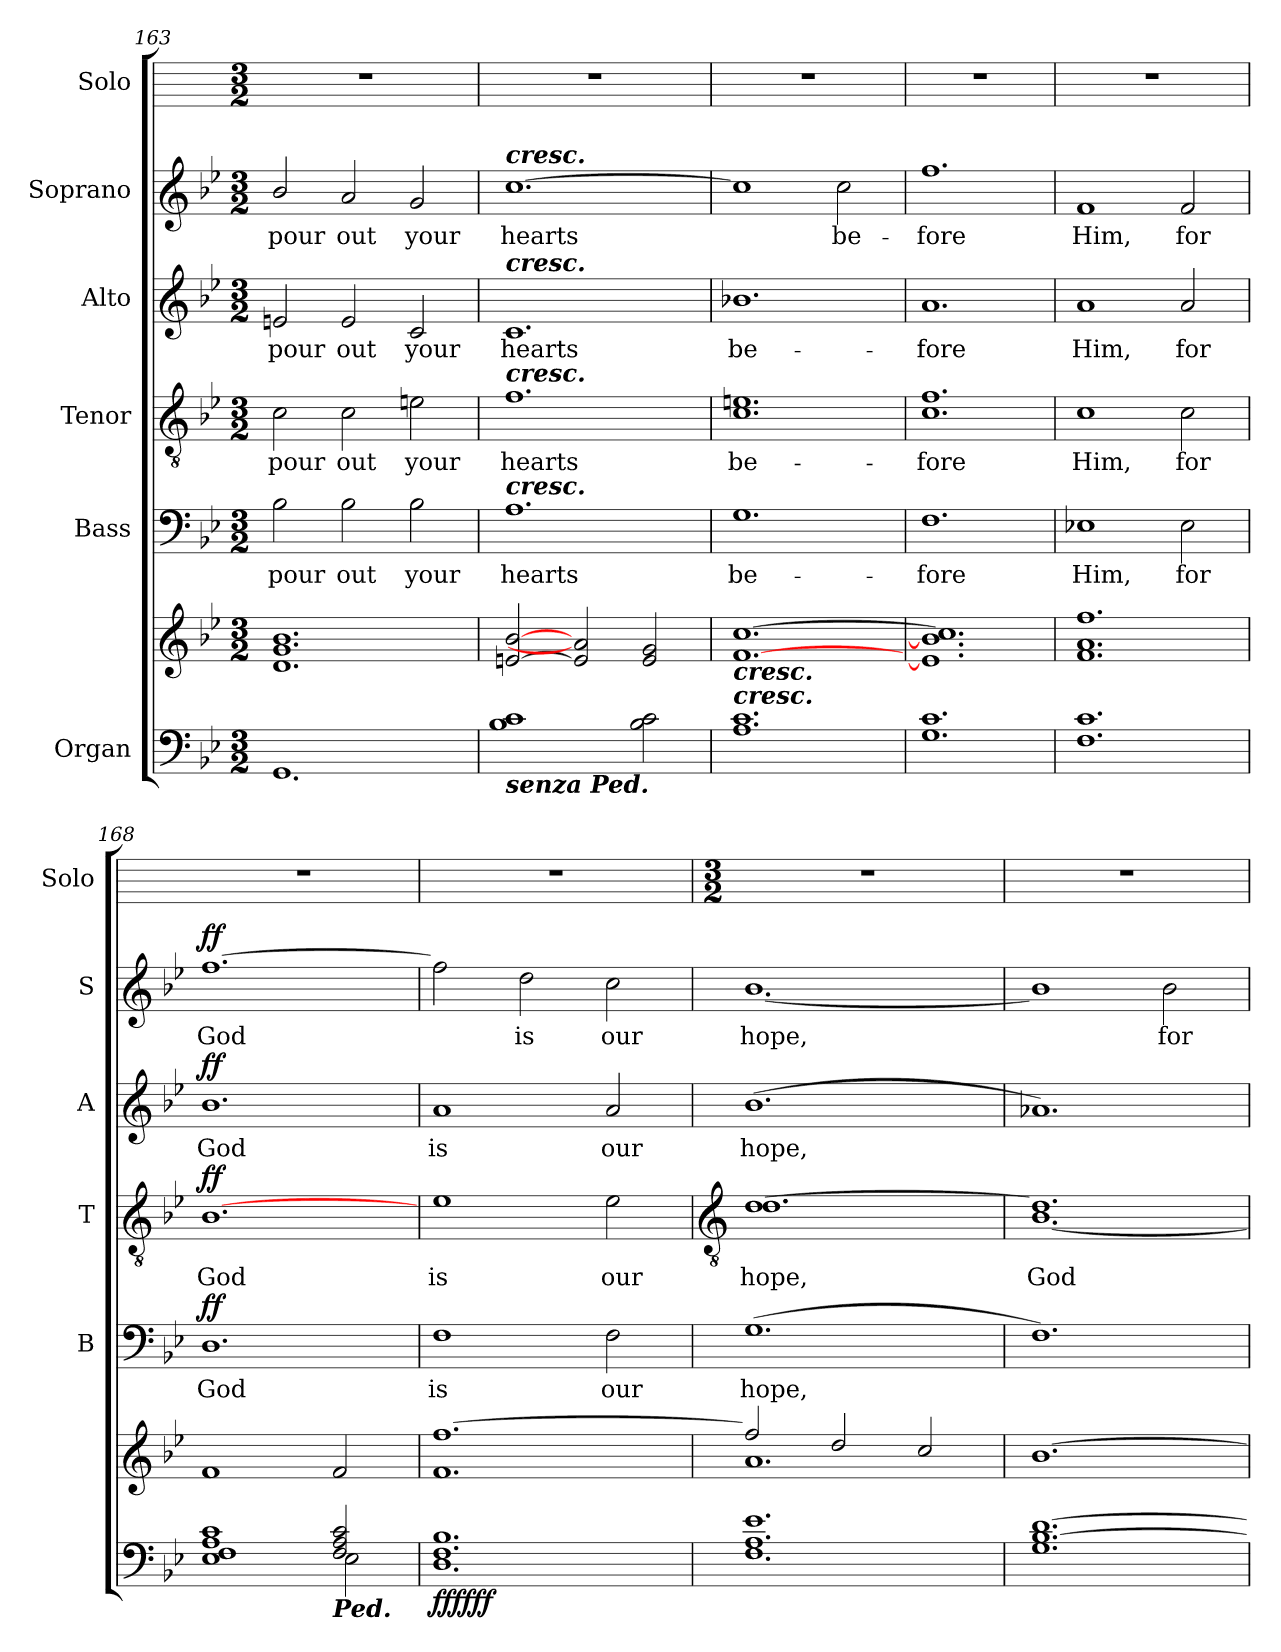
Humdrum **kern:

**kern	**kern	**dynam	**kern	**text	**dynam	**kern	**text	**dynam	**kern	**text	**dynam	**kern	**text	**dynam	**kern
*part6	*part6	*part6	*part5	*part5	*part5	*part4	*part4	*part4	*part3	*part3	*part3	*part2	*part2	*part2	*part1
*staff7	*staff6	*staff6/7	*staff5	*staff5	*staff5	*staff4	*staff4	*staff4	*staff3	*staff3	*staff3	*staff2	*staff2	*staff2	*staff1
*I"Organ	*	*	*I"Bass	*	*	*I"Tenor	*	*	*I"Alto	*	*	*I"Soprano	*	*	*I"Solo
*	*	*	*I'B	*	*	*I'T	*	*	*I'A	*	*	*I'S	*	*	*I'Solo
*clefF4	*clefG2	*	*clefF4	*	*	*clefGv2	*	*	*clefG2	*	*	*clefG2	*	*	*
*k[b-e-]	*k[b-e-]	*	*k[b-e-]	*	*	*k[b-e-]	*	*	*k[b-e-]	*	*	*k[b-e-]	*	*	*
*B-:	*B-:	*	*B-:	*	*	*B-:	*	*	*B-:	*	*	*B-:	*	*	*
*M3/2	*M3/2	*	*M3/2	*	*	*M3/2	*	*	*M3/2	*	*	*M3/2	*	*	*M3/2
=163	=163	=163	=163	=163	=163	=163	=163	=163	=163	=163	=163	=163	=163	=163	=163
*^	*^	*	*	*	*	*	*	*	*	*	*	*	*	*	*
!	!	!	!LO:N:vis=1	!	!	!LO:LY:b	!	!	!LO:LY:b	!	!	!LO:LY:b	!	!	!LO:LY:b	!	!
1.ryy	1.GG\	1.d/ 1.g/ 1.b-/	1.ryy	.	2B-\	pour	.	2c\	pour	.	2en/	pour	.	2b-/	pour	.	1.r
!	!	!	!	!	!	!LO:LY:b	!	!	!LO:LY:b	!	!	!LO:LY:b	!	!	!LO:LY:b	!	!
.	.	.	.	.	2B-	out	.	2c	out	.	2e	out	.	2a	out	.	.
!	!	!	!	!	!	!LO:LY:b	!	!	!LO:LY:b	!	!	!LO:LY:b	!	!	!LO:LY:b	!	!
.	.	.	.	.	2B-	your	.	2en	your	.	2c	your	.	2g	your	.	.
=164	=164	=164	=164	=164	=164	=164	=164	=164	=164	=164	=164	=164	=164	=164	=164	=164	=164
!	!	!	!	!	!	!	!	!	!	!	!	!	!	!LO:TX:a:Bi:t=cresc.	!	!	!
!	!	!	!	!	!	!	!	!	!	!	!LO:TX:a:Bi:t=cresc.	!	!	!	!	!	!
!	!	!	!	!	!	!	!	!LO:TX:a:Bi:t=cresc.	!	!	!	!	!	!	!	!	!
!	!	!	!	!	!LO:TX:a:Bi:t=cresc.	!	!	!	!	!	!	!	!	!	!	!	!
!LO:TX:b:Bi:t=senza Ped.	!	!	!	!	!	!	!	!	!	!	!	!	!	!	!	!	!
!	!	!	!LO:N:vis=1	!	!	!LO:LY:b	!	!	!LO:LY:b	!	!	!LO:LY:b	!	!	!LO:LY:b	!	!
1B-\ 1c\	1.ryy	[2en/ [2b-/	1.ryy	.	1.A	hearts	.	1.f	hearts	.	1.c	hearts	.	[1.cc	hearts	.	1.r
.	.	2e/] 2a/]	.	.	.	.	.	.	.	.	.	.	.	.	.	.	.
2B-\ 2c\	.	2e/ 2g/	.	.	.	.	.	.	.	.	.	.	.	.	.	.	.
=165	=165	=165	=165	=165	=165	=165	=165	=165	=165	=165	=165	=165	=165	=165	=165	=165	=165
!	!	!LO:TX:b:Bi:t=cresc.	!	!	!	!	!	!	!	!	!	!	!	!	!	!	!
!LO:TX:a:Bi:t=cresc.	!	!	!	!	!	!	!	!	!	!	!	!	!	!	!	!	!
!	!	!	!LO:N:vis=1	!	!	!LO:LY:b	!	!	!LO:LY:b	!	!	!LO:LY:b	!	!	!	!	!
1.A/ 1.c/	1.ryy	[1.f/ [1.cc/	1.ryy	.	1.G	be-	.	1.c 1.en	be-	.	1.b-X	be-	.	1cc]	.	.	1.r
!	!	!	!	!	!	!	!	!	!	!	!	!	!	!	!LO:LY:b	!	!
.	.	.	.	.	.	.	.	.	.	.	.	.	.	2cc	be-	.	.
=166	=166	=166	=166	=166	=166	=166	=166	=166	=166	=166	=166	=166	=166	=166	=166	=166	=166
!	!	!	!LO:N:vis=1	!	!	!LO:LY:b	!	!	!LO:LY:b	!	!	!LO:LY:b	!	!	!LO:LY:b	!	!
1.G/ 1.c/	1.ryy	1.e/] 1.b-/] 1.cc/]	1.ryy	.	1.F	-fore	.	1.c 1.f	-fore	.	1.a	-fore	.	1.ff	-fore	.	1.r
=167	=167	=167	=167	=167	=167	=167	=167	=167	=167	=167	=167	=167	=167	=167	=167	=167	=167
!	!	!	!	!	!	!LO:LY:b	!	!	!LO:LY:b	!	!	!LO:LY:b	!	!	!LO:LY:b	!	!
1.F/ 1.c/	1.ryy	1.ff/	1.f\ 1.a\	.	1E-X	Him,	.	1c	Him,	.	1a	Him,	.	1f	Him,	.	1.r
!	!	!	!	!	!	!LO:LY:b	!	!	!LO:LY:b	!	!	!LO:LY:b	!	!	!LO:LY:b	!	!
.	.	.	.	.	2E-	for	.	2c	for	.	2a	for	.	2f	for	.	.
=168	=168	=168	=168	=168	=168	=168	=168	=168	=168	=168	=168	=168	=168	=168	=168	=168	=168
!	!	!	!	!	!	!LO:LY:b	!LO:DY:b	!	!LO:LY:b	!LO:DY:b	!	!LO:LY:b	!LO:DY:b	!	!LO:LY:b	!LO:DY:b	!
1E-/ 1F/ 1A/ 1c/	1ryy	1f/	1.ryy	.	1.D	God	ff	[1.B-	God	ff	1.b-	God	ff	[1.ff	God	ff	1.r
!LO:TX:b:Bi:t=Ped.	!	!	!	!	!	!	!	!	!	!	!	!	!	!	!	!	!
2F/ 2A/ 2c/	2E-\	2f/	.	.	.	.	.	.	.	.	.	.	.	.	.	.	.
=169	=169	=169	=169	=169	=169	=169	=169	=169	=169	=169	=169	=169	=169	=169	=169	=169	=169
!	!	!	!	!LO:DY:b=2	!	!LO:LY:b	!	!	!LO:LY:b	!	!	!LO:LY:b	!	!	!	!	!
!	!	!	!	!LO:DY:n=1:b	!	!	!	!	!	!	!	!	!	!	!	!	!
!	!	!	!	!LO:DY:n=2:b	!	!	!	!	!	!	!	!	!	!	!	!	!
1.F/ 1.B-/	1.D\	[1.ff/	1.f\	ff ff ff	1F	is	.	1e-	is	.	1a	is	.	2ff]	.	.	1.r
!	!	!	!	!	!	!	!	!	!	!	!	!	!	!	!LO:LY:b	!	!
.	.	.	.	.	.	.	.	.	.	.	.	.	.	2dd	is	.	.
!	!	!	!	!	!	!LO:LY:b	!	!	!LO:LY:b	!	!	!LO:LY:b	!	!	!LO:LY:b	!	!
.	.	.	.	.	2F	our	.	2e-	our	.	2a	our	.	2cc	our	.	.
!!LO:LB:g=z
=170	=170	=170	=170	=170	=170	=170	=170	=170	=170	=170	=170	=170	=170	=170	=170	=170	=170
*	*	*	*	*	*	*	*	*clefGv2	*	*	*	*	*	*	*	*	*
*	*	*	*	*	*	*	*	*	*	*	*	*	*	*	*	*	*M3/2
!	!	!	!	!	!	!LO:LY:b	!	!	!LO:LY:a	!	!	!	!	!	!	!	!
*	*	*	*	*	*	*	*	*^	*	*	*	*	*	*	*	*	*
!	!	!	!	!	!	!	!	!	!	!LO:LY:b	!	!	!LO:LY:b	!	!	!LO:LY:b	!	!
*	*	*	*	*	*	*	*	*	*	*	*	*	*	*	*^	*	*	*
1.A/ 1.e-/	1.F\	2ff/]	1.a\	.	(>1.G	hope,	.	[1.d	1.d\	hope,	.	(<1.b-	hope,	.	1.ryy	[1.b-	hope,	.	1.r
.	.	2dd/	.	.	.	.	.	.	.	.	.	.	.	.	.	.	.	.	.
.	.	2cc/	.	.	.	.	.	.	.	.	.	.	.	.	.	.	.	.	.
!!LO:LB:g=z
=171	=171	=171	=171	=171	=171	=171	=171	=171	=171	=171	=171	=171	=171	=171	=171	=171	=171	=171	=171
!	!	!	!	!	!	!	!	!	!	!LO:LY:b	!	!	!	!	!	!	!	!	!
[1.B-/ [1.d/	1.G\	[1.b-/	1.ryy	.	1.F)	.	.	1.d]	[1.B-\	God	.	1.a-X)	.	.	1.ryy	1b-]	.	.	1.r
!	!	!	!	!	!	!	!	!	!	!	!	!	!	!	!	!	!LO:LY:b	!	!
.	.	.	.	.	.	.	.	.	.	.	.	.	.	.	.	2b-	for	.	.
*v	*v	*	*	*	*	*	*	*v	*v	*	*	*	*	*	*v	*v	*	*	*
*	*v	*v	*	*	*	*	*	*	*	*	*	*	*	*	*	*
=	=	=	=	=	=	=	=	=	=	=	=	=	=	=	=
*-	*-	*-	*-	*-	*-	*-	*-	*-	*-	*-	*-	*-	*-	*-	*-
